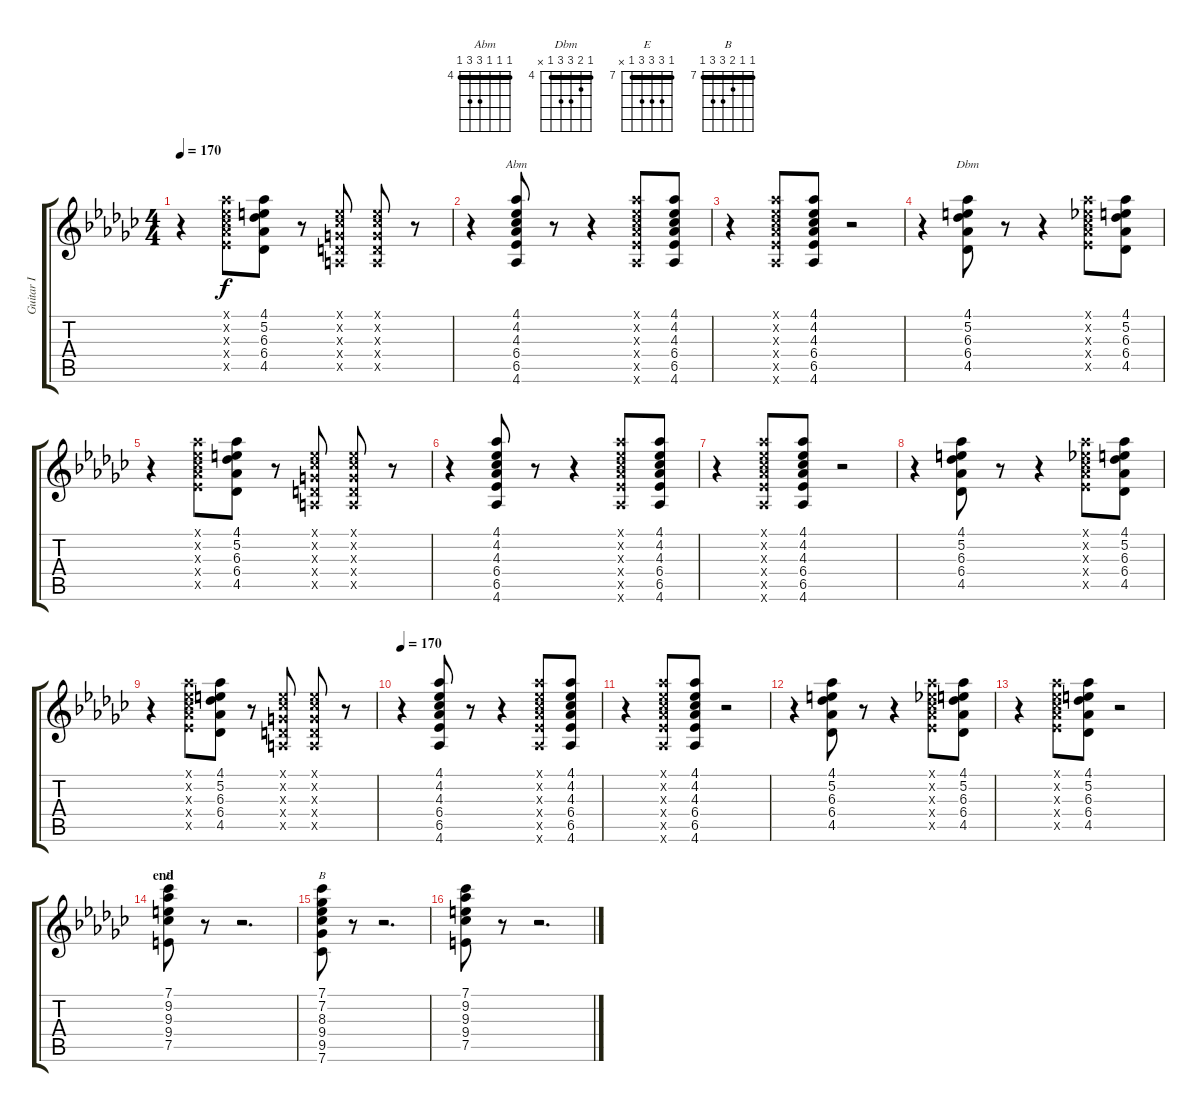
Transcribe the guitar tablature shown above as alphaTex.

\track ("Guitar I" "Guitar I") {instrument acousticguitarnylon}
\staff {score tabs}
\tuning (E4 B3 G3 D3 A2 E2) {hide}
\chord ("Abm" 4 4 4 6 6 4) {firstfret 4 barre 4}
\chord ("Dbm" 4 5 6 6 4 x) {firstfret 4 barre 4}
\chord ("E" 7 9 9 9 7 x) {firstfret 7 barre 7}
\chord ("B" 7 7 8 9 9 7) {firstfret 7 barre 7}
\ts (4 4)
\tempo 170
\clef g2
\ks ebminor
r.4{dy f} (4.1{x} 4.2{x} 4.3{x} 6.4{x} 6.5{x}).8 (4.1 5.2 6.3 6.4 4.5).8 r.8 (0.1{x} 0.2{x} 0.3{x} 0.4{x} 0.5{x}).8 (0.1{x} 0.2{x} 0.3{x} 0.4{x} 0.5{x}).8 r.8 |
r.4 (4.1 4.2 4.3 6.4 6.5 4.6).8{ch "Abm"} r.8 r.4 (4.1{x} 4.2{x} 4.3{x} 6.4{x} 6.5{x} 4.6{x}).8 (4.1 4.2 4.3 6.4 6.5 4.6).8 |
r.4 (4.1{x} 4.2{x} 4.3{x} 6.4{x} 6.5{x} 4.6{x}).8 (4.1 4.2 4.3 6.4 6.5 4.6).8 r.2 |
r.4 (4.1 5.2 6.3 6.4 4.5).8{ch "Dbm"} r.8 r.4 (4.1{x} 4.2{x} 4.3{x} 6.4{x} 6.5{x}).8 (4.1 5.2 6.3 6.4 4.5).8 |
r.4 (4.1{x} 4.2{x} 4.3{x} 6.4{x} 6.5{x}).8 (4.1 5.2 6.3 6.4 4.5).8 r.8 (0.1{x} 0.2{x} 0.3{x} 0.4{x} 0.5{x}).8 (0.1{x} 0.2{x} 0.3{x} 0.4{x} 0.5{x}).8 r.8 |
r.4 (4.1 4.2 4.3 6.4 6.5 4.6).8 r.8 r.4 (4.1{x} 4.2{x} 4.3{x} 6.4{x} 6.5{x} 4.6{x}).8 (4.1 4.2 4.3 6.4 6.5 4.6).8 |
r.4 (4.1{x} 4.2{x} 4.3{x} 6.4{x} 6.5{x} 4.6{x}).8 (4.1 4.2 4.3 6.4 6.5 4.6).8 r.2 |
r.4 (4.1 5.2 6.3 6.4 4.5).8 r.8 r.4 (4.1{x} 4.2{x} 4.3{x} 6.4{x} 6.5{x}).8 (4.1 5.2 6.3 6.4 4.5).8 |
r.4 (4.1{x} 4.2{x} 4.3{x} 6.4{x} 6.5{x}).8 (4.1 5.2 6.3 6.4 4.5).8 r.8 (0.1{x} 0.2{x} 0.3{x} 0.4{x} 0.5{x}).8 (0.1{x} 0.2{x} 0.3{x} 0.4{x} 0.5{x}).8 r.8 |
\tempo 170
r.4 (4.1 4.2 4.3 6.4 6.5 4.6).8 r.8 r.4 (4.1{x} 4.2{x} 4.3{x} 6.4{x} 6.5{x} 4.6{x}).8 (4.1 4.2 4.3 6.4 6.5 4.6).8 |
r.4 (4.1{x} 4.2{x} 4.3{x} 6.4{x} 6.5{x} 4.6{x}).8 (4.1 4.2 4.3 6.4 6.5 4.6).8 r.2 |
r.4 (4.1 5.2 6.3 6.4 4.5).8 r.8 r.4 (4.1{x} 4.2{x} 4.3{x} 6.4{x} 6.5{x}).8 (4.1 5.2 6.3 6.4 4.5).8 |
r.4 (4.1{x} 4.2{x} 4.3{x} 6.4{x} 6.5{x}).8 (4.1 5.2 6.3 6.4 4.5).8 r.2 |
\section ("" "end")
(7.1 9.2 9.3 9.4 7.5).8{ch "E"} r.8 r.2{d} |
(7.1 7.2 8.3 9.4 9.5 7.6).8{ch "B"} r.8 r.2{d} |
(7.1 9.2 9.3 9.4 7.5).8 r.8 r.2{d}
